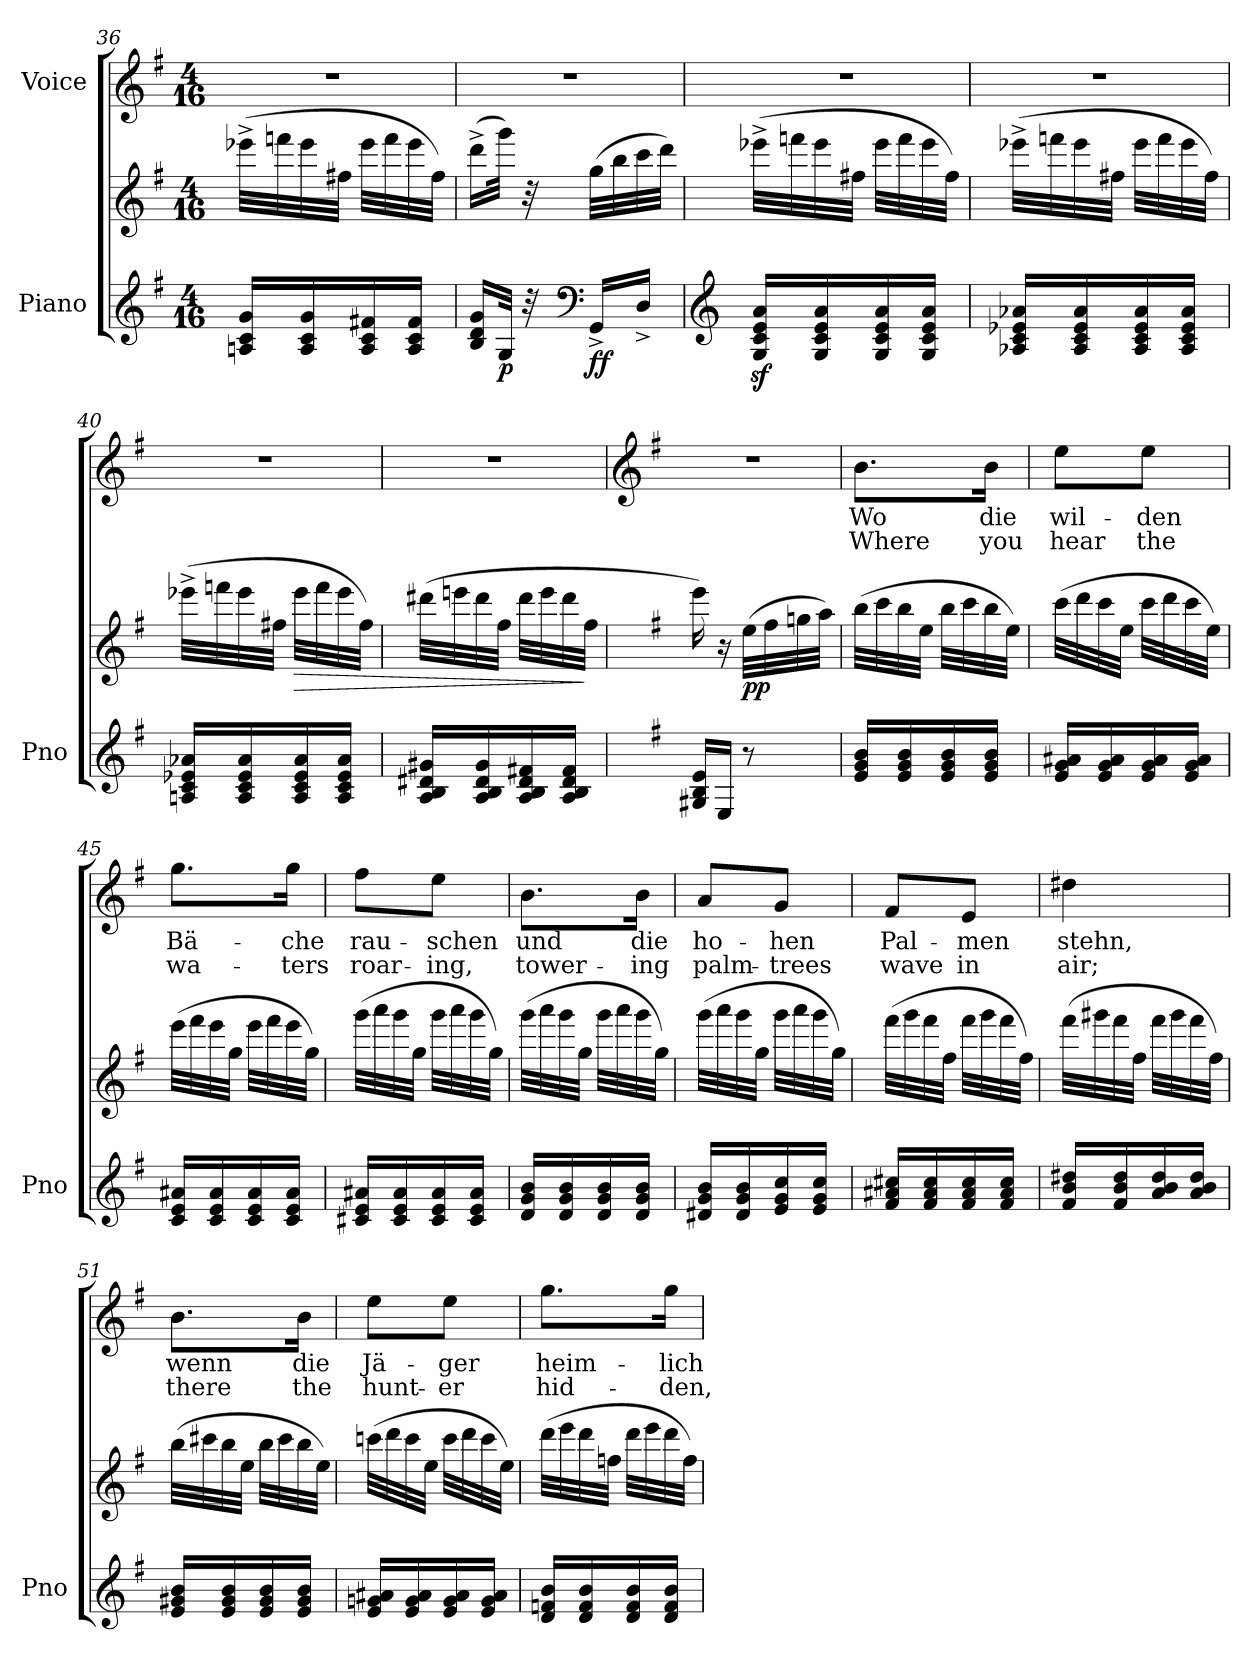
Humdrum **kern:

**kern	**kern	**dynam	**kern	**text	**text	**dynam
*part2	*part2	*part2	*part1	*part1	*part1	*part1
*staff3	*staff2	*staff2/3	*staff1	*staff1	*staff1	*staff1
*I"Piano	*	*	*I"Voice	*	*	*
*I'Pno	*	*	*	*	*	*
*clefG2	*clefG2	*	*clefG2	*	*	*
*k[f#]	*k[f#]	*	*k[f#]	*	*	*
*M4/16	*M4/16	*	*M4/16	*	*	*
=36	=36	=36	=36	=36	=36	=36
16An/ 16c/ 16g/LL	(>32eee-X^\LLL	.	4r	.	.	.
.	32fffn\	.	.	.	.	.
16A/ 16c/ 16g/	32eee-\	.	.	.	.	.
.	32ff#X\JJJ	.	.	.	.	.
16A/ 16c/ 16f#X/	32eee-\LLL	.	.	.	.	.
.	32fff\	.	.	.	.	.
16A/ 16c/ 16f#/JJ	32eee-\	.	.	.	.	.
.	32ff#\JJJ)	.	.	.	.	.
=37	=37	=37	=37	=37	=37	=37
16B/ 16d/ 16g/LL	(>16ddd^\LL	.	4r	.	.	.
!	!	!LO:DY:b=2	!	!	!	!
32G/JJk	32ggg\JJk)	p	.	.	.	.
32r	32r	.	.	.	.	.
*clefF4	*	*	*	*	*	*
!	!	!LO:DY:b=2	!	!	!	!
16GG^/LL	(>32gg\LLL	ff	.	.	.	.
.	32bb\	.	.	.	.	.
16D^/JJ	32ccc\	.	.	.	.	.
.	32ddd\JJJ)	.	.	.	.	.
!!LO:LB:g=z
=38	=38	=38	=38	=38	=38	=38
*clefG2	*	*	*	*	*	*
16G/z< 16c/z< 16e/z< 16a/z<LL	(>32eee-X^\LLL	.	4r	.	.	.
.	32fffn\	.	.	.	.	.
16G/ 16c/ 16e/ 16a/	32eee-\	.	.	.	.	.
.	32ff#X\JJJ	.	.	.	.	.
16G/ 16c/ 16e/ 16a/	32eee-\LLL	.	.	.	.	.
.	32fff\	.	.	.	.	.
16G/ 16c/ 16e/ 16a/JJ	32eee-\	.	.	.	.	.
.	32ff#\JJJ)	.	.	.	.	.
=39	=39	=39	=39	=39	=39	=39
16A-X/ 16c/ 16e-X/ 16a-X/LL	(>32eee-X^\LLL	.	4r	.	.	.
.	32fffn\	.	.	.	.	.
16A-/ 16c/ 16e-/ 16a-/	32eee-\	.	.	.	.	.
.	32ff#X\JJJ	.	.	.	.	.
16A-/ 16c/ 16e-/ 16a-/	32eee-\LLL	.	.	.	.	.
.	32fff\	.	.	.	.	.
16A-/ 16c/ 16e-/ 16a-/JJ	32eee-\	.	.	.	.	.
.	32ff#\JJJ)	.	.	.	.	.
=40	=40	=40	=40	=40	=40	=40
16An/ 16c/ 16e-X/ 16a-X/LL	(>32eee-X^\LLL	.	4r	.	.	.
.	32fffn\	.	.	.	.	.
16A/ 16c/ 16e-/ 16a-/	32eee-\	.	.	.	.	.
.	32ff#X\JJJ	.	.	.	.	.
!	!	!LO:HP:b	!	!	!	!
16A/ 16c/ 16e-/ 16a-/	32eee-\LLL	>	.	.	.	.
.	32fff\	.	.	.	.	.
16A/ 16c/ 16e-/ 16a-/JJ	32eee-\	.	.	.	.	.
.	32ff#\JJJ)	.	.	.	.	.
=41	=41	=41	=41	=41	=41	=41
16A/ 16B/ 16d#X/ 16g#X/LL	(>32ddd#X\LLL	.	4r	.	.	.
.	32eeen\	.	.	.	.	.
16A/ 16B/ 16d#/ 16g#/	32ddd#\	.	.	.	.	.
.	32ff#\JJJ	.	.	.	.	.
16A/ 16B/ 16d#/ 16f#X/	32ddd#\LLL	.	.	.	.	.
.	32eee\	.	.	.	.	.
16A/ 16B/ 16d#/ 16f#/JJ	32ddd#\	.	.	.	.	.
.	32ff#\JJJ	]	.	.	.	.
!!LO:PB:g=z
=42	=42	=42	=42	=42	=42	=42
*	*	*	*clefG2	*	*	*
*	*	*	*k[f#]	*	*	*
16G#X/ 16B/ 16e/LL	16eee\)	.	4r	.	.	.
16E/JJ	16r	.	.	.	.	.
!	!	!LO:DY:b	!	!	!	!
8r	(>32ee\LLL	pp	.	.	.	.
.	32ff#\	.	.	.	.	.
.	32ggn\	.	.	.	.	.
.	32aa\JJJ)	.	.	.	.	.
=43	=43	=43	=43	=43	=43	=43
!	!	!	!	!LO:LY:b	!LO:LY:b	!
16e/ 16g/ 16b/LL	(>32bb\LLL	.	8.b\L	Wo	Where	.
.	32ccc\	.	.	.	.	.
16e/ 16g/ 16b/	32bb\	.	.	.	.	.
.	32ee\JJJ	.	.	.	.	.
16e/ 16g/ 16b/	32bb\LLL	.	.	.	.	.
.	32ccc\	.	.	.	.	.
!	!	!	!	!LO:LY:b	!LO:LY:b	!
16e/ 16g/ 16b/JJ	32bb\	.	16b\Jk	die	you	.
.	32ee\JJJ)	.	.	.	.	.
=44	=44	=44	=44	=44	=44	=44
!	!	!	!	!LO:LY:b	!LO:LY:b	!
16e/ 16g/ 16a#X/LL	(>32ccc\LLL	.	8ee\L	wil-	hear	.
.	32ddd\	.	.	.	.	.
16e/ 16g/ 16a#/	32ccc\	.	.	.	.	.
.	32ee\JJJ	.	.	.	.	.
!	!	!	!	!LO:LY:b	!LO:LY:b	!
16e/ 16g/ 16a#/	32ccc\LLL	.	8ee\J	-den	the	.
.	32ddd\	.	.	.	.	.
16e/ 16g/ 16a#/JJ	32ccc\	.	.	.	.	.
.	32ee\JJJ)	.	.	.	.	.
=45	=45	=45	=45	=45	=45	=45
!	!	!	!	!LO:LY:b	!LO:LY:b	!
16c/ 16e/ 16a#X/LL	(>32eee\LLL	.	8.gg\L	Bä-	wa-	.
.	32fff#\	.	.	.	.	.
16c/ 16e/ 16a#/	32eee\	.	.	.	.	.
.	32gg\JJJ	.	.	.	.	.
16c/ 16e/ 16a#/	32eee\LLL	.	.	.	.	.
.	32fff#\	.	.	.	.	.
!	!	!	!	!LO:LY:b	!LO:LY:b	!
16c/ 16e/ 16a#/JJ	32eee\	.	16gg\Jk	-che	-ters	.
.	32gg\JJJ)	.	.	.	.	.
!!LO:LB:g=z
=46	=46	=46	=46	=46	=46	=46
!	!	!	!	!LO:LY:b	!LO:LY:b	!
16c#X/ 16e/ 16a#X/LL	(>32ggg\LLL	.	8ff#\L	rau-	roar-	.
.	32aaa\	.	.	.	.	.
16c#/ 16e/ 16a#/	32ggg\	.	.	.	.	.
.	32gg\JJJ	.	.	.	.	.
!	!	!	!	!LO:LY:b	!LO:LY:b	!
16c#/ 16e/ 16a#/	32ggg\LLL	.	8ee\J	-schen	-ing,	.
.	32aaa\	.	.	.	.	.
16c#/ 16e/ 16a#/JJ	32ggg\	.	.	.	.	.
.	32gg\JJJ)	.	.	.	.	.
=47	=47	=47	=47	=47	=47	=47
!	!	!	!	!LO:LY:b	!LO:LY:b	!
16d/ 16g/ 16b/LL	(>32ggg\LLL	.	8.b\L	und	tower-	.
.	32aaa\	.	.	.	.	.
16d/ 16g/ 16b/	32ggg\	.	.	.	.	.
.	32gg\JJJ	.	.	.	.	.
16d/ 16g/ 16b/	32ggg\LLL	.	.	.	.	.
.	32aaa\	.	.	.	.	.
!	!	!	!	!LO:LY:b	!LO:LY:b	!
16d/ 16g/ 16b/JJ	32ggg\	.	16b\Jk	die	-ing	.
.	32gg\JJJ)	.	.	.	.	.
=48	=48	=48	=48	=48	=48	=48
!	!	!	!	!LO:LY:b	!LO:LY:b	!
16d#X/ 16g/ 16b/LL	(>32ggg\LLL	.	8a/L	ho-	palm-	.
.	32aaa\	.	.	.	.	.
16d#/ 16g/ 16b/	32ggg\	.	.	.	.	.
.	32gg\JJJ	.	.	.	.	.
!	!	!	!	!LO:LY:b	!LO:LY:b	!
16e/ 16g/ 16cc/	32ggg\LLL	.	8g/J	-hen	-trees	.
.	32aaa\	.	.	.	.	.
16e/ 16g/ 16cc/JJ	32ggg\	.	.	.	.	.
.	32gg\JJJ)	.	.	.	.	.
=49	=49	=49	=49	=49	=49	=49
!	!	!	!	!LO:LY:b	!LO:LY:b	!
16f#/ 16a#X/ 16cc#X/LL	(>32fff#\LLL	.	8f#/L	Pal-	wave	.
.	32ggg\	.	.	.	.	.
16f#/ 16a#/ 16cc#/	32fff#\	.	.	.	.	.
.	32ff#\JJJ	.	.	.	.	.
!	!	!	!	!LO:LY:b	!LO:LY:b	!
16f#/ 16a#/ 16cc#/	32fff#\LLL	.	8e/J	-men	in	.
.	32ggg\	.	.	.	.	.
16f#/ 16a#/ 16cc#/JJ	32fff#\	.	.	.	.	.
.	32ff#\JJJ)	.	.	.	.	.
!!LO:LB:g=z
=50	=50	=50	=50	=50	=50	=50
!	!	!	!	!LO:LY:b	!LO:LY:b	!
16f#/ 16b/ 16dd#X/LL	(>32fff#\LLL	.	4dd#X\	stehn,	air;	.
.	32ggg#X\	.	.	.	.	.
16f#/ 16b/ 16dd#/	32fff#\	.	.	.	.	.
.	32ff#\JJJ	.	.	.	.	.
16a/ 16b/ 16dd#/	32fff#\LLL	.	.	.	.	.
.	32ggg#\	.	.	.	.	.
16a/ 16b/ 16dd#/JJ	32fff#\	.	.	.	.	.
.	32ff#\JJJ)	.	.	.	.	.
=51	=51	=51	=51	=51	=51	=51
*	*	*	*MM65	*	*	*
!	!	!LO:DY:b	!	!LO:LY:b	!LO:LY:b	!
!	!	!LO:DY:n=1:b	!	!	!	!LO:DY:a
!	!	!	!	!	!	!LO:DY:n=1:a
*	*	*	*^	*	*	*
16e/ 16g#X/ 16b/LL	(>32bb\LLL	ppp other-dynamics	8.b\L	8ryy	wenn	there	pp other-dynamics
.	32ccc#X\	.	.	.	.	.	.
16e/ 16g#/ 16b/	32bb\	.	.	.	.	.	.
.	32ee\JJJ	.	.	.	.	.	.
*	*	*	*MM63	*	*	*	*
16e/ 16g#/ 16b/	32bb\LLL	.	.	8ryy	.	.	.
.	32ccc#\	.	.	.	.	.	.
!	!	!	!	!	!LO:LY:b	!LO:LY:b	!
16e/ 16g#/ 16b/JJ	32bb\	.	16b\Jk	.	die	the	.
.	32ee\JJJ)	.	.	.	.	.	.
*	*	*	*v	*v	*	*	*
=52	=52	=52	=52	=52	=52	=52
*	*	*	*MM60	*	*	*
*	*	*	*^	*	*	*
!	!	!	!	!	!LO:LY:b	!LO:LY:b	!
*	*	*	*v	*v	*	*	*
16e/ 16gn/ 16a#X/LL	(>32cccn\LLL	.	8ee\L	Jä-	hunt-	.
.	32ddd\	.	.	.	.	.
16e/ 16g/ 16a#/	32ccc\	.	.	.	.	.
.	32ee\JJJ	.	.	.	.	.
*	*	*	*MM58	*	*	*
!	!	!	!	!LO:LY:b	!LO:LY:b	!
16e/ 16g/ 16a#/	32ccc\LLL	.	8ee\J	-ger	-er	.
.	32ddd\	.	.	.	.	.
16e/ 16g/ 16a#/JJ	32ccc\	.	.	.	.	.
.	32ee\JJJ)	.	.	.	.	.
=53	=53	=53	=53	=53	=53	=53
*	*	*	*MM55	*	*	*
!	!	!	!	!LO:LY:b	!LO:LY:b	!
*	*	*	*^	*	*	*
16d/ 16fn/ 16b/LL	(>32ddd\LLL	.	8.gg\L	8ryy	heim-	hid-	.
.	32eee\	.	.	.	.	.	.
16d/ 16f/ 16b/	32ddd\	.	.	.	.	.	.
.	32ffn\JJJ	.	.	.	.	.	.
*	*	*	*MM53	*	*	*	*
16d/ 16f/ 16b/	32ddd\LLL	.	.	8ryy	.	.	.
.	32eee\	.	.	.	.	.	.
!	!	!	!	!	!LO:LY:b	!LO:LY:b	!
16d/ 16f/ 16b/JJ	32ddd\	.	16gg\Jk	.	-lich	-den,	.
.	32ff\JJJ)	.	.	.	.	.	.
*	*	*	*v	*v	*	*	*
=	=	=	=	=	=	=
*-	*-	*-	*-	*-	*-	*-
